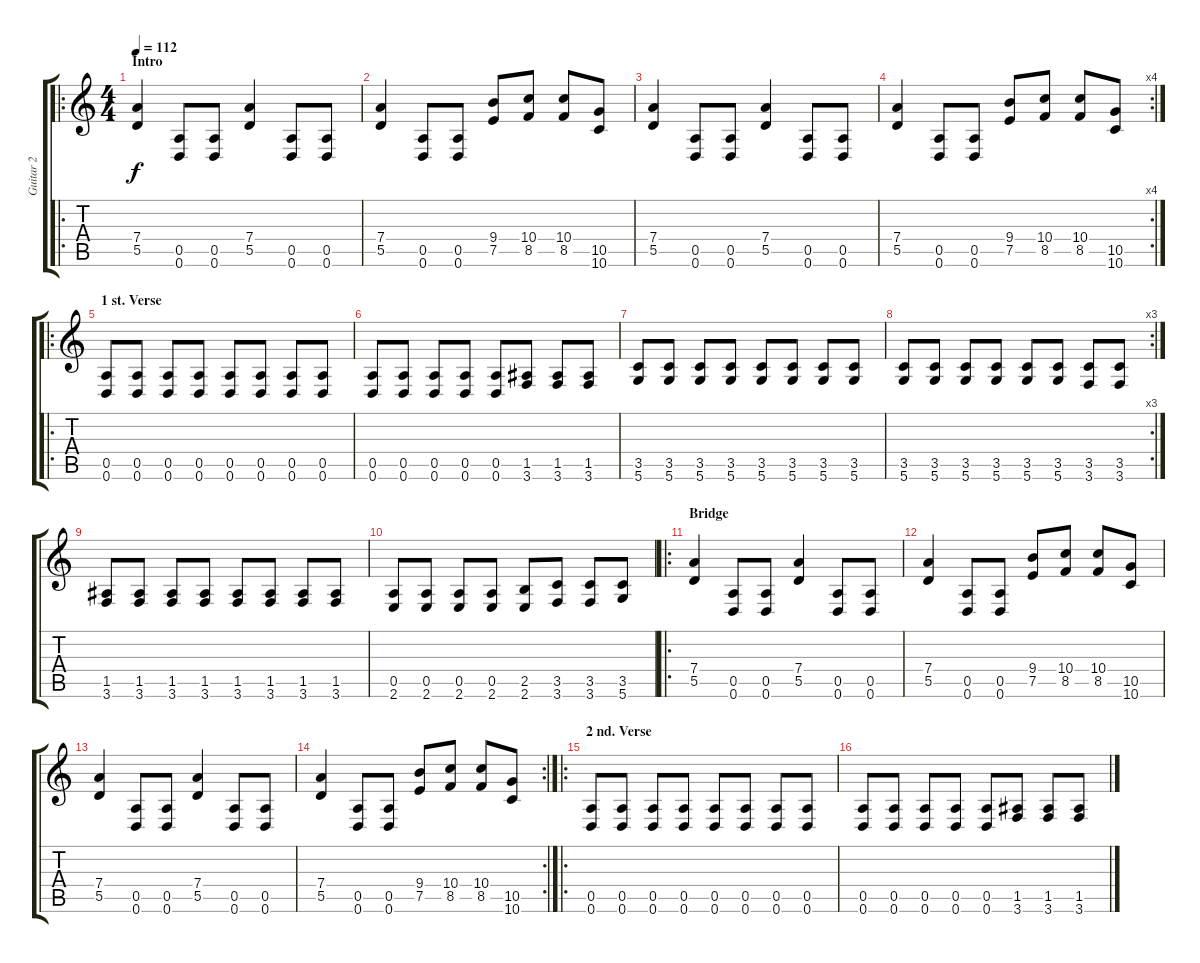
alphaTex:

\track ("Guitar 2" "Guitar 2") {instrument overdrivenguitar}
\staff {score tabs}
\tuning (E4 B3 G3 D3 A2 D2) {hide}
\ro
\ts (4 4)
\section ("" "Intro")
\tempo 112
\clef g2
\ks c
(7.4 5.5).4{dy f instrument overdrivenguitar} (0.5 0.6).8 (0.5 0.6).8 (7.4 5.5).4 (0.5 0.6).8 (0.5 0.6).8 |
(7.4 5.5).4 (0.5 0.6).8 (0.5 0.6).8 (9.4 7.5).8 (10.4 8.5).8 (10.4 8.5).8 (10.5 10.6).8 |
(7.4 5.5).4 (0.5 0.6).8 (0.5 0.6).8 (7.4 5.5).4 (0.5 0.6).8 (0.5 0.6).8 |
\rc 4
(7.4 5.5).4 (0.5 0.6).8 (0.5 0.6).8 (9.4 7.5).8 (10.4 8.5).8 (10.4 8.5).8 (10.5 10.6).8 |
\ro
\section ("" "1 st. Verse")
(0.5 0.6).8 (0.5 0.6).8 (0.5 0.6).8 (0.5 0.6).8 (0.5 0.6).8 (0.5 0.6).8 (0.5 0.6).8 (0.5 0.6).8 |
(0.5 0.6).8 (0.5 0.6).8 (0.5 0.6).8 (0.5 0.6).8 (0.5 0.6).8 (1.5 3.6).8 (1.5 3.6).8 (1.5 3.6).8 |
(3.5 5.6).8 (3.5 5.6).8 (3.5 5.6).8 (3.5 5.6).8 (3.5 5.6).8 (3.5 5.6).8 (3.5 5.6).8 (3.5 5.6).8 |
\rc 3
(3.5 5.6).8 (3.5 5.6).8 (3.5 5.6).8 (3.5 5.6).8 (3.5 5.6).8 (3.5 5.6).8 (3.5 3.6).8 (3.5 3.6).8 |
(1.5 3.6).8 (1.5 3.6).8 (1.5 3.6).8 (1.5 3.6).8 (1.5 3.6).8 (1.5 3.6).8 (1.5 3.6).8 (1.5 3.6).8 |
(0.5 2.6).8 (0.5 2.6).8 (0.5 2.6).8 (0.5 2.6).8 (2.5 2.6).8 (3.5 3.6).8 (3.5 3.6).8 (3.5 5.6).8 |
\ro
\section ("" "Bridge")
(7.4 5.5).4 (0.5 0.6).8 (0.5 0.6).8 (7.4 5.5).4 (0.5 0.6).8 (0.5 0.6).8 |
(7.4 5.5).4 (0.5 0.6).8 (0.5 0.6).8 (9.4 7.5).8 (10.4 8.5).8 (10.4 8.5).8 (10.5 10.6).8 |
(7.4 5.5).4 (0.5 0.6).8 (0.5 0.6).8 (7.4 5.5).4 (0.5 0.6).8 (0.5 0.6).8 |
\rc 2
(7.4 5.5).4 (0.5 0.6).8 (0.5 0.6).8 (9.4 7.5).8 (10.4 8.5).8 (10.4 8.5).8 (10.5 10.6).8 |
\ro
\section ("" "2 nd. Verse")
(0.5 0.6).8 (0.5 0.6).8 (0.5 0.6).8 (0.5 0.6).8 (0.5 0.6).8 (0.5 0.6).8 (0.5 0.6).8 (0.5 0.6).8 |
(0.5 0.6).8 (0.5 0.6).8 (0.5 0.6).8 (0.5 0.6).8 (0.5 0.6).8 (1.5 3.6).8 (1.5 3.6).8 (1.5 3.6).8
